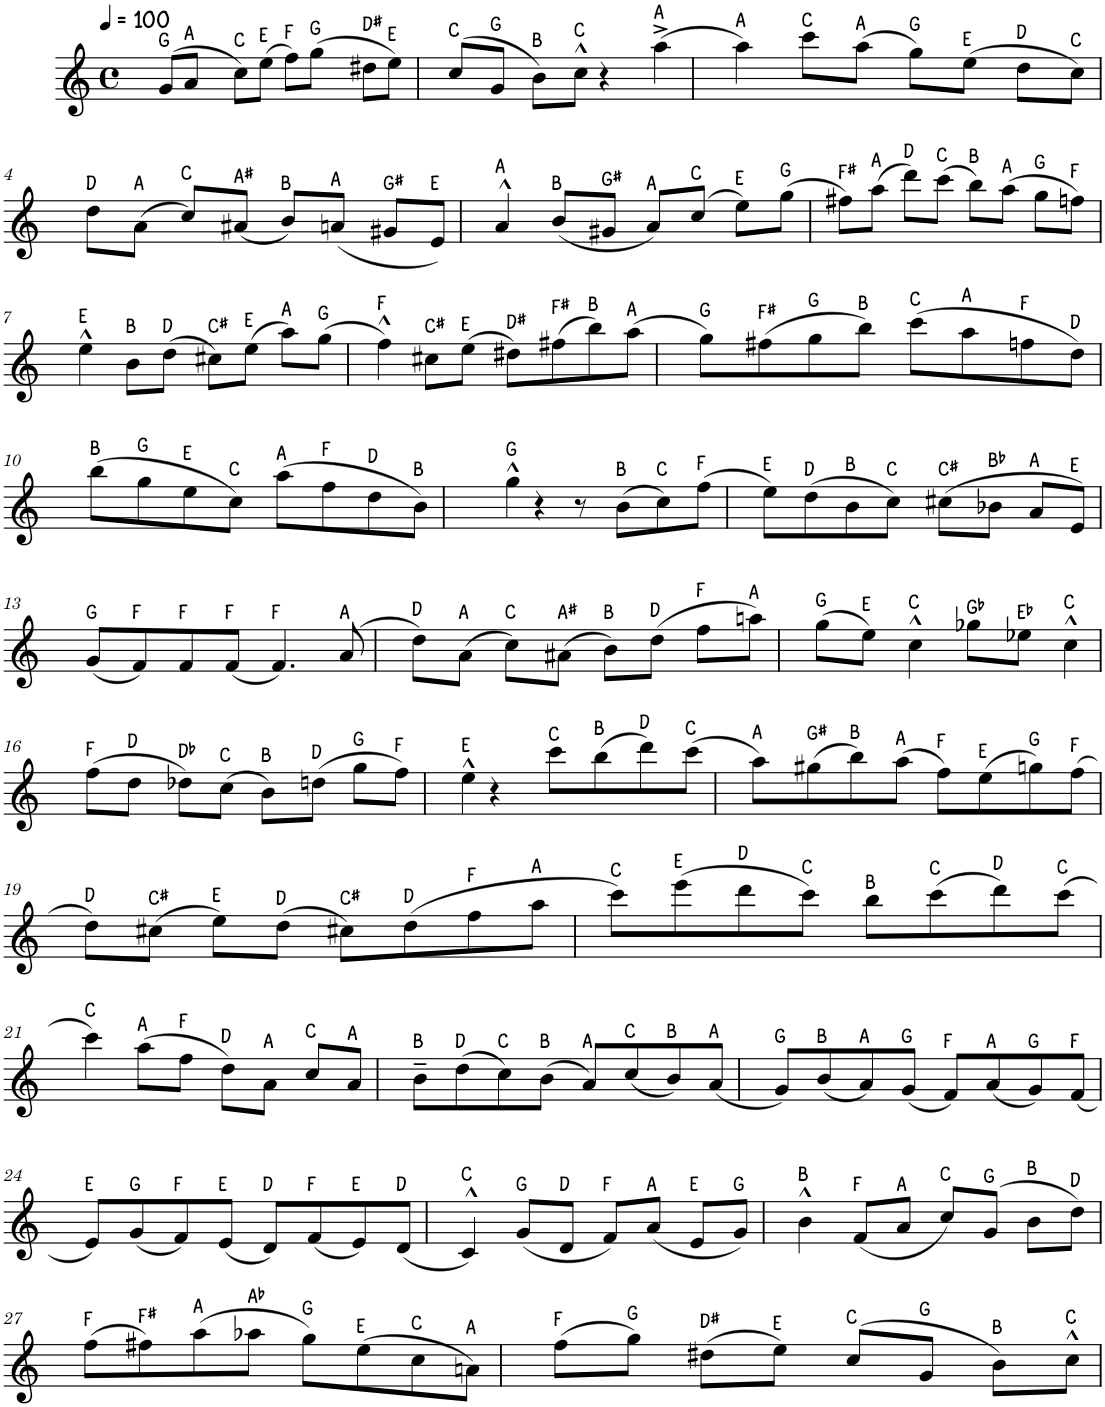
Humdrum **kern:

**kern
*part1
*staff1
*I"Tenor Saxophone
*I'T. Sax.
*clefG2
*Trd8c14
*k[]
*M4/4
*met(c)
*MM100
=1
!LO:TX:a:t=G
(8g/L
!LO:TX:a:t=A
8a/J
!LO:TX:a:t=C
8cc\L)
!LO:TX:a:t=E
(8ee\J
!LO:TX:a:t=F
8ff\L)
!LO:TX:a:t=G
(8gg\J
!LO:TX:a:t=D♯
8dd#X\L
!LO:TX:a:t=E
8ee\J)
=2
!LO:TX:a:t=C
(8cc/L
!LO:TX:a:t=G
8g/J
!LO:TX:a:t=B
8b\L)
!LO:TX:a:t=C
8cc^^\J
4r
!LO:TX:a:t=A
(4aa^\
=3
!LO:TX:a:t=A
4aa\)
!LO:TX:a:t=C
8ccc\L
!LO:TX:a:t=A
(8aa\J
!LO:TX:a:t=G
8gg\L)
!LO:TX:a:t=E
(8ee\J
!LO:TX:a:t=D
8dd\L
!LO:TX:a:t=C
8cc\J)
!!LO:LB:g=z
=4
!LO:TX:a:t=D
8dd\L
!LO:TX:a:t=A
(8a\J
!LO:TX:a:t=C
8cc/L)
!LO:TX:a:t=A♯
(8a#X/J
!LO:TX:a:t=B
8b/L)
!LO:TX:a:t=A
(8an/J
!LO:TX:a:t=G♯
8g#X/L
!LO:TX:a:t=E
8e/J)
=5
!LO:TX:a:t=A
4a^^/
!LO:TX:a:t=B
(8b/L
!LO:TX:a:t=G♯
8g#X/J
!LO:TX:a:t=A
8a/L)
!LO:TX:a:t=C
(8cc/J
!LO:TX:a:t=E
8ee\L)
!LO:TX:a:t=G
(8gg\J
=6
!LO:TX:a:t=F♯
8ff#X\L)
!LO:TX:a:t=A
(8aa\J
!LO:TX:a:t=D
8ddd\L)
!LO:TX:a:t=C
(8ccc\J
!LO:TX:a:t=B
8bb\L)
!LO:TX:a:t=A
(8aa\J
!LO:TX:a:t=G
8gg\L
!LO:TX:a:t=F
8ffn\J)
!!LO:LB:g=z
=7
!LO:TX:a:t=E
4ee^^\
!LO:TX:a:t=B
8b\L
!LO:TX:a:t=D
(8dd\J
!LO:TX:a:t=C♯
8cc#X\L)
!LO:TX:a:t=E
(8ee\J
!LO:TX:a:t=A
8aa\L)
!LO:TX:a:t=G
(8gg\J
=8
!LO:TX:a:t=F
4ff^^\)
!LO:TX:a:t=C♯
8cc#X\L
!LO:TX:a:t=E
(8ee\J
!LO:TX:a:t=D♯
8dd#X\L)
!LO:TX:a:t=F♯
(8ff#X\
!LO:TX:a:t=B
8bb\)
!LO:TX:a:t=A
(8aa\J
=9
!LO:TX:a:t=G
8gg\L)
!LO:TX:a:t=F♯
(8ff#X\
!LO:TX:a:t=G
8gg\
!LO:TX:a:t=B
8bb\J)
!LO:TX:a:t=C
(8ccc\L
!LO:TX:a:t=A
8aa\
!LO:TX:a:t=F
8ffn\
!LO:TX:a:t=D
8dd\J)
!!LO:LB:g=z
=10
!LO:TX:a:t=B
(8bb\L
!LO:TX:a:t=G
8gg\
!LO:TX:a:t=E
8ee\
!LO:TX:a:t=C
8cc\J)
!LO:TX:a:t=A
(8aa\L
!LO:TX:a:t=F
8ff\
!LO:TX:a:t=D
8dd\
!LO:TX:a:t=B
8b\J)
=11
!LO:TX:a:t=G
4gg^^\
4r
8r
!LO:TX:a:t=B
(8b\L
!LO:TX:a:t=C
8cc\)
!LO:TX:a:t=F
(8ff\J
=12
!LO:TX:a:t=E
8ee\L)
!LO:TX:a:t=D
(8dd\
!LO:TX:a:t=B
8b\
!LO:TX:a:t=C
8cc\J)
!LO:TX:a:t=C♯
(8cc#X\L
!LO:TX:a:t=B♭
8b-X\J
!LO:TX:a:t=A
8a/L
!LO:TX:a:t=E
8e/J)
!!LO:LB:g=z
=13
!LO:TX:a:t=G
(8g/L
!LO:TX:a:t=F
8f/)
!LO:TX:a:t=F
8f/
!LO:TX:a:t=F
(8f/J
!LO:TX:a:t=F
4.f/)
!LO:TX:a:t=A
(8a/
=14
!LO:TX:a:t=D
8dd\L)
!LO:TX:a:t=A
(8a\J
!LO:TX:a:t=C
8cc\L)
!LO:TX:a:t=A♯
(8a#X\J
!LO:TX:a:t=B
8b\L)
!LO:TX:a:t=D
(8dd\J
!LO:TX:a:t=F
8ff\L
!LO:TX:a:t=A
8aan\J)
=15
!LO:TX:a:t=G
(8gg\L
!LO:TX:a:t=E
8ee\J)
!LO:TX:a:t=C
4cc^^\
!LO:TX:a:t=G♭
8gg-X\L
!LO:TX:a:t=E♭
8ee-X\J
!LO:TX:a:t=C
4cc^^\
!!LO:LB:g=z
=16
!LO:TX:a:t=F
(8ff\L
!LO:TX:a:t=D
8dd\J
!LO:TX:a:t=D♭
8dd-X\L)
!LO:TX:a:t=C
(8cc\J
!LO:TX:a:t=B
8b\L)
!LO:TX:a:t=D
(8ddn\J
!LO:TX:a:t=G
8gg\L
!LO:TX:a:t=F
8ff\J)
=17
!LO:TX:a:t=E
4ee^^\
4r
!LO:TX:a:t=C
8ccc\L
!LO:TX:a:t=B
(8bb\
!LO:TX:a:t=D
8ddd\)
!LO:TX:a:t=C
(8ccc\J
=18
!LO:TX:a:t=A
8aa\L)
!LO:TX:a:t=G♯
(8gg#X\
!LO:TX:a:t=B
8bb\)
!LO:TX:a:t=A
(8aa\J
!LO:TX:a:t=F
8ff\L)
!LO:TX:a:t=E
(8ee\
!LO:TX:a:t=G
8ggn\)
!LO:TX:a:t=F
(8ff\J
!!LO:LB:g=z
=19
!LO:TX:a:t=D
8dd\L)
!LO:TX:a:t=C♯
(8cc#X\J
!LO:TX:a:t=E
8ee\L)
!LO:TX:a:t=D
(8dd\J
!LO:TX:a:t=C♯
8cc#X\L)
!LO:TX:a:t=D
(8dd\
!LO:TX:a:t=F
8ff\
!LO:TX:a:t=A
8aa\J
=20
!LO:TX:a:t=C
8ccc\L)
!LO:TX:a:t=E
(8eee\
!LO:TX:a:t=D
8ddd\
!LO:TX:a:t=C
8ccc\J)
!LO:TX:a:t=B
8bb\L
!LO:TX:a:t=C
(8ccc\
!LO:TX:a:t=D
8ddd\)
!LO:TX:a:t=C
(8ccc\J
!!LO:LB:g=z
=21
!LO:TX:a:t=C
4ccc\)
!LO:TX:a:t=A
(8aa\L
!LO:TX:a:t=F
8ff\J
!LO:TX:a:t=D
8dd\L)
!LO:TX:a:t=A
8a\J
!LO:TX:a:t=C
8cc/L
!LO:TX:a:t=A
8a/J
=22
!LO:TX:a:t=B
8b~\L
!LO:TX:a:t=D
(8dd\
!LO:TX:a:t=C
8cc\)
!LO:TX:a:t=B
(8b\J
!LO:TX:a:t=A
8a/L)
!LO:TX:a:t=C
(8cc/
!LO:TX:a:t=B
8b/)
!LO:TX:a:t=A
(<8a/J
=23
!LO:TX:a:t=G
8g/L)
!LO:TX:a:t=B
(8b/
!LO:TX:a:t=A
8a/)
!LO:TX:a:t=G
(8g/J
!LO:TX:a:t=F
8f/L)
!LO:TX:a:t=A
(8a/
!LO:TX:a:t=G
8g/)
!LO:TX:a:t=F
(8f/J
!!LO:LB:g=z
=24
!LO:TX:a:t=E
8e/L)
!LO:TX:a:t=G
(8g/
!LO:TX:a:t=F
8f/)
!LO:TX:a:t=E
(8e/J
!LO:TX:a:t=D
8d/L)
!LO:TX:a:t=F
(8f/
!LO:TX:a:t=E
8e/)
!LO:TX:a:t=D
(8d/J
=25
!LO:TX:a:t=C
4c^^/)
!LO:TX:a:t=G
(8g/L
!LO:TX:a:t=D
8d/J
!LO:TX:a:t=F
8f/L)
!LO:TX:a:t=A
(8a/J
!LO:TX:a:t=E
8e/L
!LO:TX:a:t=G
8g/J)
=26
!LO:TX:a:t=B
4b^^\
!LO:TX:a:t=F
(8f/L
!LO:TX:a:t=A
8a/J
!LO:TX:a:t=C
8cc/L)
!LO:TX:a:t=G
(>8g/J
!LO:TX:a:t=B
8b\L
!LO:TX:a:t=D
8dd\J)
!!LO:LB:g=z
=27
!LO:TX:a:t=F
(8ff\L
!LO:TX:a:t=F♯
8ff#X\)
!LO:TX:a:t=A
(8aa\
!LO:TX:a:t=A♭
8aa-X\J
!LO:TX:a:t=G
8gg\L)
!LO:TX:a:t=E
(8ee\
!LO:TX:a:t=C
8cc\
!LO:TX:a:t=A
8an\J)
=28
!LO:TX:a:t=F
(8ff\L
!LO:TX:a:t=G
8gg\J)
!LO:TX:a:t=D♯
(8dd#X\L
!LO:TX:a:t=E
8ee\J)
!LO:TX:a:t=C
(8cc/L
!LO:TX:a:t=G
8g/J
!LO:TX:a:t=B
8b\L)
!LO:TX:a:t=C
8cc^^\J
=
*-
